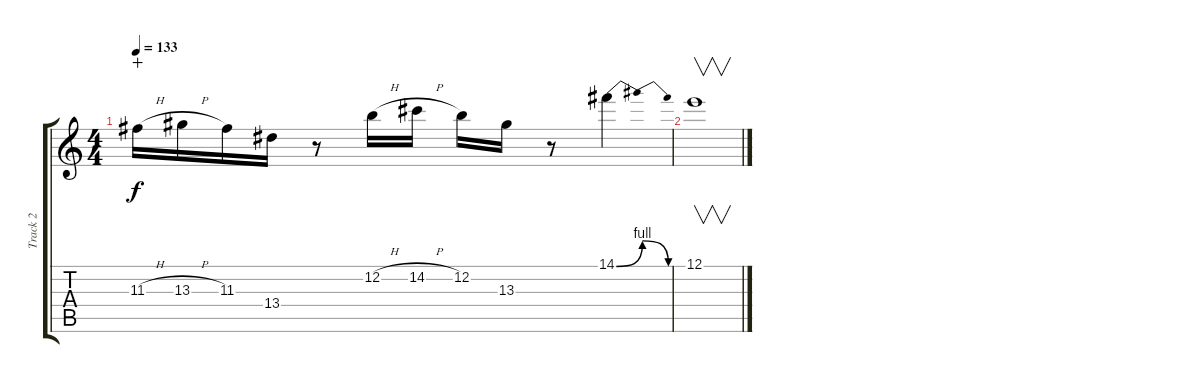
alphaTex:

\track ("Track 2" "Track 2") {instrument overdrivenguitar}
\staff {score tabs}
\tuning (E4 B3 G3 D3 A2 E2) {hide}
\ts (4 4)
\tempo 133
\clef g2
\ks c
11.3{h}.16{dy f wahc} 13.3{h}.16 11.3.16 13.4.16 r.8 12.2{h}.16 14.2{h}.16 12.2.16 13.3.16 r.8 14.1{be (bendrelease 0 0 25 4 35 4 60 0)}.4 |
12.1.1{v}
